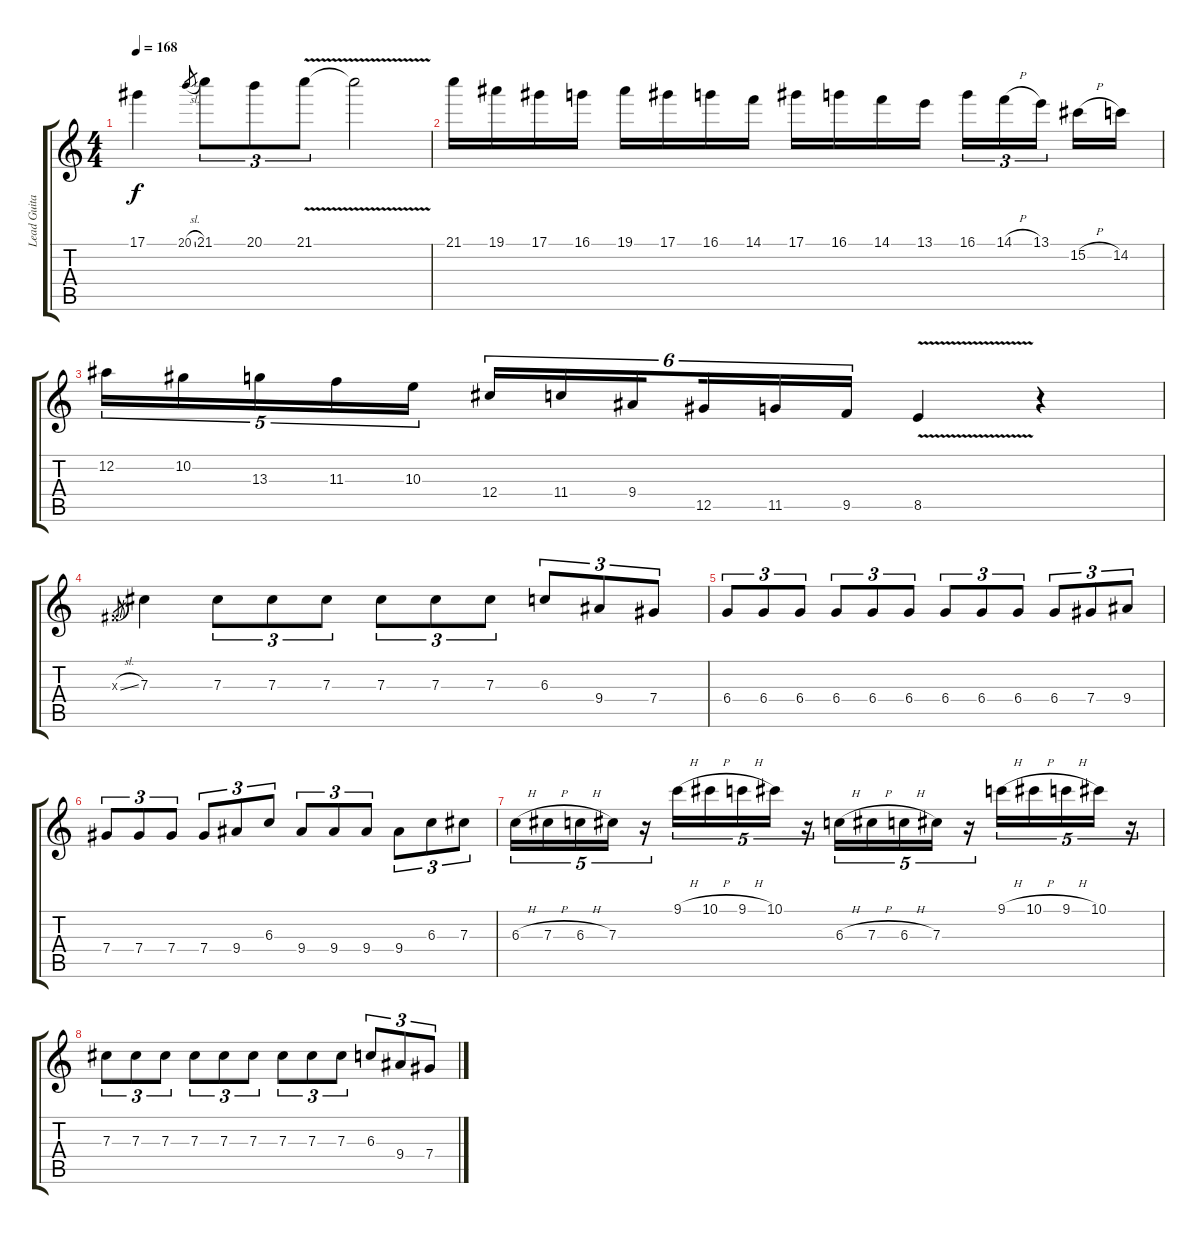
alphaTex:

\track ("Lead Guitar" "Lead Guita") {instrument distortionguitar}
\staff {score tabs}
\tuning (Eb4 Bb3 Gb3 Db3 Ab2 Eb2) {hide}
\ts (4 4)
\tempo 168
\clef g2
\ks c
17.1{t}.4{dy f} 20.1{sl}.8{gr} 21.1.8{tu (3 2)} 20.1.8{tu (3 2)} 21.1{v}.8{tu (3 2)} 21.1{t}.2 |
21.1.16 19.1.16 17.1.16 16.1.16 19.1.16 17.1.16 16.1.16 14.1.16 17.1.16 16.1.16 14.1.16 13.1.16 16.1.16{tu (3 2)} 14.1{h}.16{tu (3 2)} 13.1.16{tu (3 2) beam splitsecondary} 15.2{h}.16 14.2.16 |
12.2.16{tu (5 4)} 10.2.16{tu (5 4)} 13.3.16{tu (5 4)} 11.3.16{tu (5 4)} 10.3.16{tu (5 4)} 12.4.16{tu (6 4)} 11.4.16{tu (6 4)} 9.4.16{tu (6 4) beam splitsecondary} 12.5.16{tu (6 4)} 11.5.16{tu (6 4)} 9.5.16{tu (6 4)} 8.5{v}.4 r.4 |
0.3{sl x}.8{gr} 7.3.4 7.3.8{tu (3 2)} 7.3.8{tu (3 2)} 7.3.8{tu (3 2)} 7.3.8{tu (3 2)} 7.3.8{tu (3 2)} 7.3.8{tu (3 2)} 6.3.8{tu (3 2)} 9.4.8{tu (3 2)} 7.4.8{tu (3 2)} |
6.4.8{tu (3 2)} 6.4.8{tu (3 2)} 6.4.8{tu (3 2)} 6.4.8{tu (3 2)} 6.4.8{tu (3 2)} 6.4.8{tu (3 2)} 6.4.8{tu (3 2)} 6.4.8{tu (3 2)} 6.4.8{tu (3 2)} 6.4.8{tu (3 2)} 7.4.8{tu (3 2)} 9.4.8{tu (3 2)} |
7.4.8{tu (3 2)} 7.4.8{tu (3 2)} 7.4.8{tu (3 2)} 7.4.8{tu (3 2)} 9.4.8{tu (3 2)} 6.3.8{tu (3 2)} 9.4.8{tu (3 2)} 9.4.8{tu (3 2)} 9.4.8{tu (3 2)} 9.4.8{tu (3 2)} 6.3.8{tu (3 2)} 7.3.8{tu (3 2)} |
6.3{h}.16{tu (5 4)} 7.3{h}.16{tu (5 4)} 6.3{h}.16{tu (5 4)} 7.3.16{tu (5 4)} r.16{tu (5 4)} 9.1{h}.16{tu (5 4)} 10.1{h}.16{tu (5 4)} 9.1{h}.16{tu (5 4)} 10.1.16{tu (5 4)} r.16{tu (5 4)} 6.3{h}.16{tu (5 4)} 7.3{h}.16{tu (5 4)} 6.3{h}.16{tu (5 4)} 7.3.16{tu (5 4)} r.16{tu (5 4)} 9.1{h}.16{tu (5 4)} 10.1{h}.16{tu (5 4)} 9.1{h}.16{tu (5 4)} 10.1.16{tu (5 4)} r.16{tu (5 4)} |
7.3.8{tu (3 2)} 7.3.8{tu (3 2)} 7.3.8{tu (3 2)} 7.3.8{tu (3 2)} 7.3.8{tu (3 2)} 7.3.8{tu (3 2)} 7.3.8{tu (3 2)} 7.3.8{tu (3 2)} 7.3.8{tu (3 2)} 6.3.8{tu (3 2)} 9.4.8{tu (3 2)} 7.4.8{tu (3 2)}
